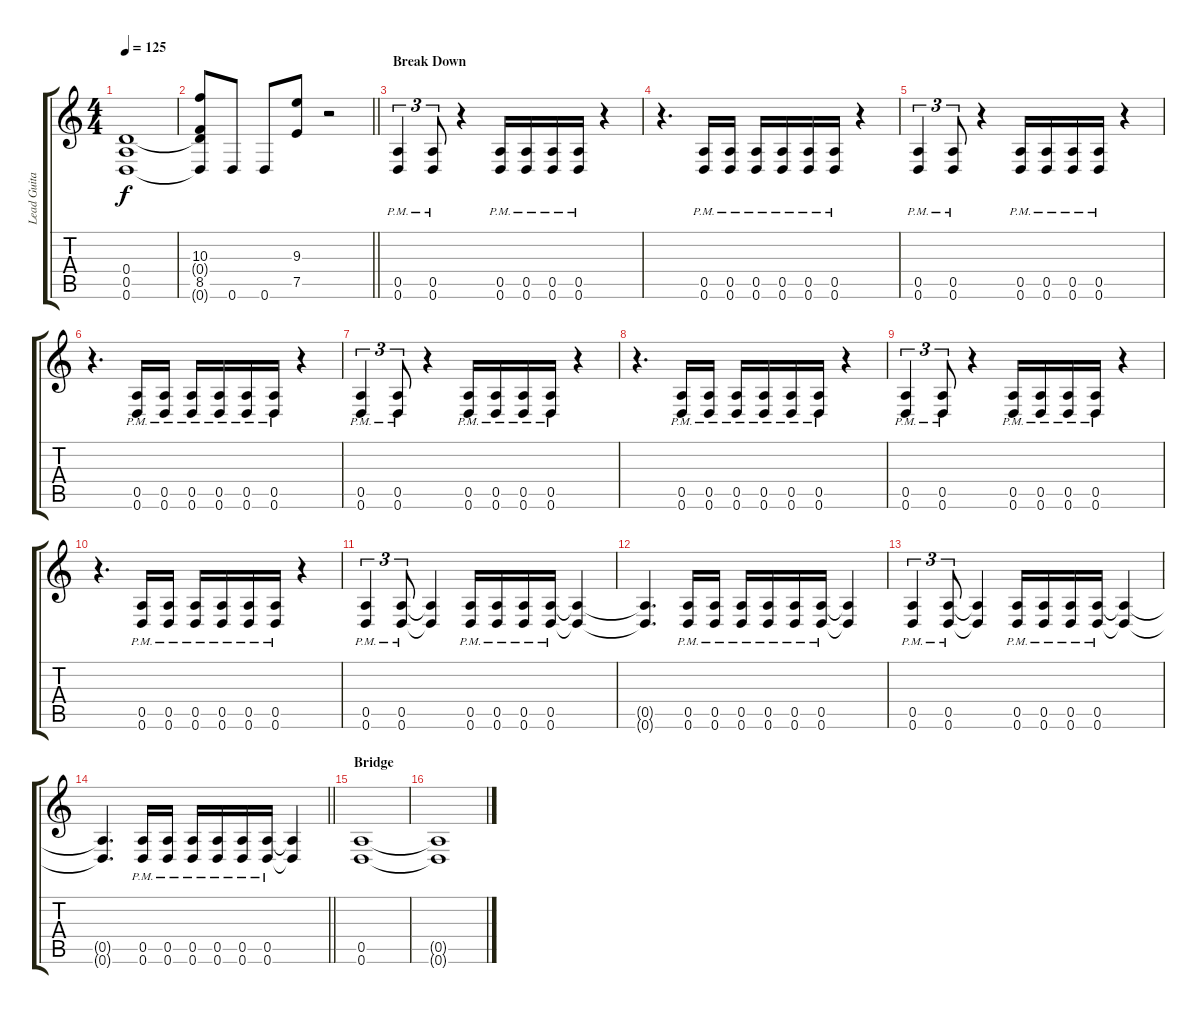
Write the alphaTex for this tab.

\track ("Lead Guitar" "Lead Guita") {instrument distortionguitar}
\staff {score tabs}
\tuning (E4 B3 G3 D3 A2 D2) {hide}
\ts (4 4)
\tempo 125
\clef g2
\ks c
(0.4{t} 0.5{t} 0.6{t}).1{dy f} |
\barLineRight lightlight
(10.3 0.4{t} 8.5 0.6{t}).8 0.6.8 0.6.8 (9.3 7.5).8 r.2 |
\section ("" "Break Down")
(0.5{pm} 0.6{pm}).4{tu (3 2)} (0.5{pm} 0.6{pm}).8{tu (3 2)} r.4 (0.5{pm} 0.6{pm}).16 (0.5{pm} 0.6{pm}).16 (0.5{pm} 0.6{pm}).16 (0.5{pm} 0.6{pm}).16 r.4 |
r.4{d} (0.5{pm} 0.6{pm}).16 (0.5{pm} 0.6{pm}).16 (0.5{pm} 0.6{pm}).16 (0.5{pm} 0.6{pm}).16 (0.5{pm} 0.6{pm}).16 (0.5{pm} 0.6{pm}).16 r.4 |
(0.5{pm} 0.6{pm}).4{tu (3 2)} (0.5{pm} 0.6{pm}).8{tu (3 2)} r.4 (0.5{pm} 0.6{pm}).16 (0.5{pm} 0.6{pm}).16 (0.5{pm} 0.6{pm}).16 (0.5{pm} 0.6{pm}).16 r.4 |
r.4{d} (0.5{pm} 0.6{pm}).16 (0.5{pm} 0.6{pm}).16 (0.5{pm} 0.6{pm}).16 (0.5{pm} 0.6{pm}).16 (0.5{pm} 0.6{pm}).16 (0.5{pm} 0.6{pm}).16 r.4 |
(0.5{pm} 0.6{pm}).4{tu (3 2)} (0.5{pm} 0.6{pm}).8{tu (3 2)} r.4 (0.5{pm} 0.6{pm}).16 (0.5{pm} 0.6{pm}).16 (0.5{pm} 0.6{pm}).16 (0.5{pm} 0.6{pm}).16 r.4 |
r.4{d} (0.5{pm} 0.6{pm}).16 (0.5{pm} 0.6{pm}).16 (0.5{pm} 0.6{pm}).16 (0.5{pm} 0.6{pm}).16 (0.5{pm} 0.6{pm}).16 (0.5{pm} 0.6{pm}).16 r.4 |
(0.5{pm} 0.6{pm}).4{tu (3 2)} (0.5{pm} 0.6{pm}).8{tu (3 2)} r.4 (0.5{pm} 0.6{pm}).16 (0.5{pm} 0.6{pm}).16 (0.5{pm} 0.6{pm}).16 (0.5{pm} 0.6{pm}).16 r.4 |
r.4{d} (0.5{pm} 0.6{pm}).16 (0.5{pm} 0.6{pm}).16 (0.5{pm} 0.6{pm}).16 (0.5{pm} 0.6{pm}).16 (0.5{pm} 0.6{pm}).16 (0.5{pm} 0.6{pm}).16 r.4 |
(0.5{pm} 0.6{pm}).4{tu (3 2)} (0.5{pm} 0.6{pm}).8{tu (3 2)} (0.5{t} 0.6{t}).4 (0.5{pm} 0.6{pm}).16 (0.5{pm} 0.6{pm}).16 (0.5{pm} 0.6{pm}).16 (0.5{pm} 0.6{pm}).16 (0.5{t} 0.6{t}).4 |
(0.5{t} 0.6{t}).4{d} (0.5{pm} 0.6{pm}).16 (0.5{pm} 0.6{pm}).16 (0.5{pm} 0.6{pm}).16 (0.5{pm} 0.6{pm}).16 (0.5{pm} 0.6{pm}).16 (0.5{pm} 0.6{pm}).16 (0.5{t} 0.6{t}).4 |
(0.5{pm} 0.6{pm}).4{tu (3 2)} (0.5{pm} 0.6{pm}).8{tu (3 2)} (0.5{t} 0.6{t}).4 (0.5{pm} 0.6{pm}).16 (0.5{pm} 0.6{pm}).16 (0.5{pm} 0.6{pm}).16 (0.5{pm} 0.6{pm}).16 (0.5{t} 0.6{t}).4 |
\barLineRight lightlight
(0.5{t} 0.6{t}).4{d} (0.5{pm} 0.6{pm}).16 (0.5{pm} 0.6{pm}).16 (0.5{pm} 0.6{pm}).16 (0.5{pm} 0.6{pm}).16 (0.5{pm} 0.6{pm}).16 (0.5{pm} 0.6{pm}).16 (0.5{t} 0.6{t}).4 |
\section ("" "Bridge")
(0.5 0.6).1{volume 0} |
(0.5{t} 0.6{t}).1
